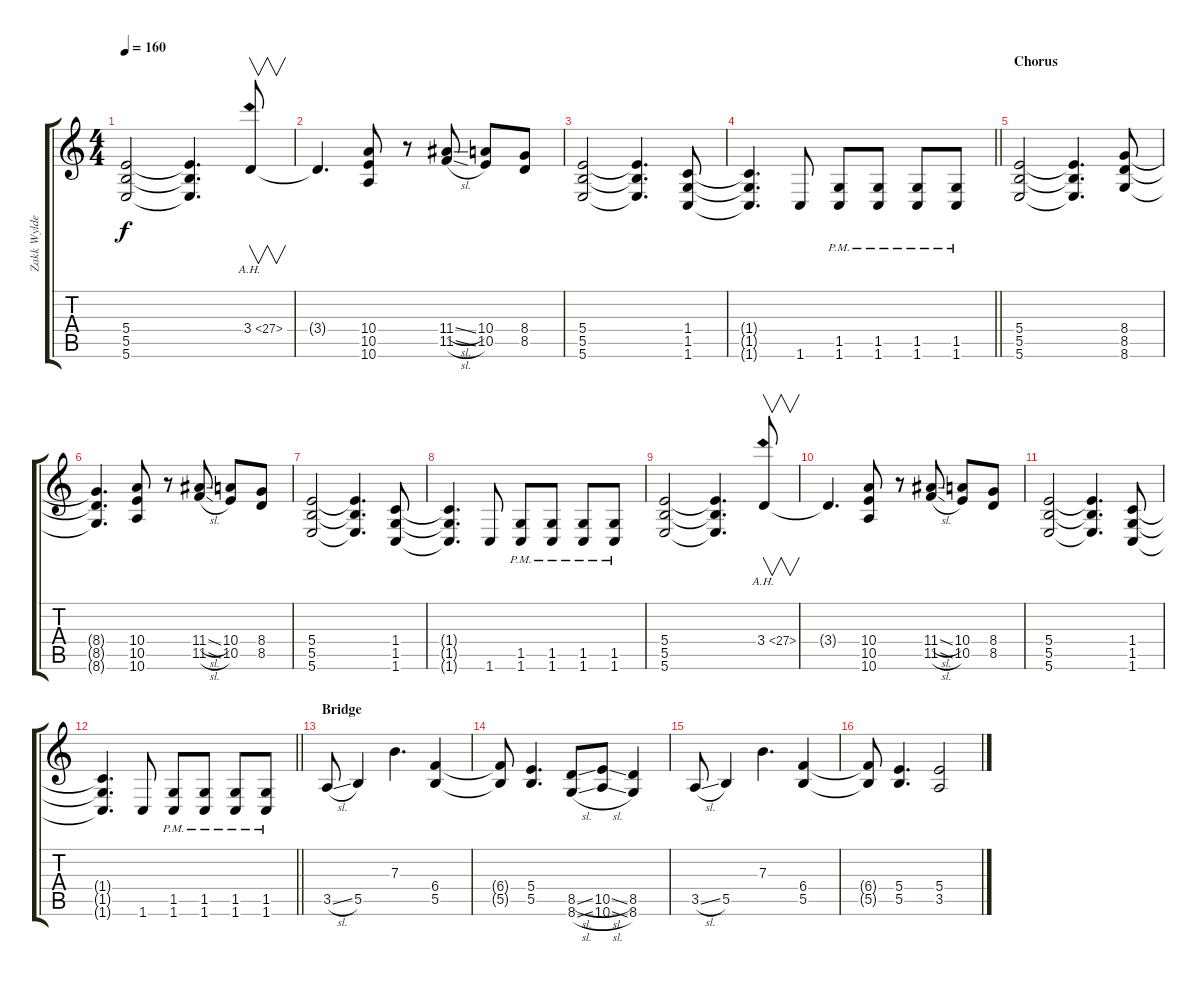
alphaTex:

\track ("Zakk Wylde" "Zakk Wylde") {instrument overdrivenguitar}
\staff {score tabs}
\tuning (Db4 Ab3 E3 B2 Gb2 B1) {hide}
\ts (4 4)
\tempo 160
\clef g2
\ks c
(5.4 5.5 5.6).2{dy f} (5.4{t} 5.5{t} 5.6{t}).4{d} 3.4{ah 24}.8{v} |
3.4{t}.4{d} (10.4 10.5 10.6).8 r.8 (11.4{sl} 11.5{sl}).8 (10.4 10.5).8 (8.4 8.5).8 |
(5.4 5.5 5.6).2 (5.4{t} 5.5{t} 5.6{t}).4{d} (1.4 1.5 1.6).8 |
\barLineRight lightlight
(1.4{t} 1.5{t} 1.6{t}).4{d} 1.6.8 (1.5{pm} 1.6{pm}).8 (1.5{pm} 1.6{pm}).8 (1.5{pm} 1.6{pm}).8 (1.5{pm} 1.6{pm}).8 |
\section ("" "Chorus")
(5.4 5.5 5.6).2 (5.4{t} 5.5{t} 5.6{t}).4{d} (8.4 8.5 8.6).8 |
(8.4{t} 8.5{t} 8.6{t}).4{d} (10.4 10.5 10.6).8 r.8 (11.4{sl} 11.5{sl}).8 (10.4 10.5).8 (8.4 8.5).8 |
(5.4 5.5 5.6).2 (5.4{t} 5.5{t} 5.6{t}).4{d} (1.4 1.5 1.6).8 |
(1.4{t} 1.5{t} 1.6{t}).4{d} 1.6.8 (1.5{pm} 1.6{pm}).8 (1.5{pm} 1.6{pm}).8 (1.5{pm} 1.6{pm}).8 (1.5{pm} 1.6{pm}).8 |
(5.4 5.5 5.6).2 (5.4{t} 5.5{t} 5.6{t}).4{d} 3.4{ah 24}.8{v} |
3.4{t}.4{d} (10.4 10.5 10.6).8 r.8 (11.4{sl} 11.5{sl}).8 (10.4 10.5).8 (8.4 8.5).8 |
(5.4 5.5 5.6).2 (5.4{t} 5.5{t} 5.6{t}).4{d} (1.4 1.5 1.6).8 |
\barLineRight lightlight
(1.4{t} 1.5{t} 1.6{t}).4{d} 1.6.8 (1.5{pm} 1.6{pm}).8 (1.5{pm} 1.6{pm}).8 (1.5{pm} 1.6{pm}).8 (1.5{pm} 1.6{pm}).8 |
\section ("" "Bridge")
3.5{sl}.8 5.5.4 7.3.4{d} (6.4 5.5).4 |
(6.4{t} 5.5{t}).8 (5.4 5.5).4{d} (8.5{sl} 8.6{sl}).8 (10.5{sl} 10.6{sl}).8 (8.5 8.6).4 |
3.5{sl}.8 5.5.4 7.3.4{d} (6.4 5.5).4 |
(6.4{t} 5.5{t}).8 (5.4 5.5).4{d} (5.4 3.5).2
